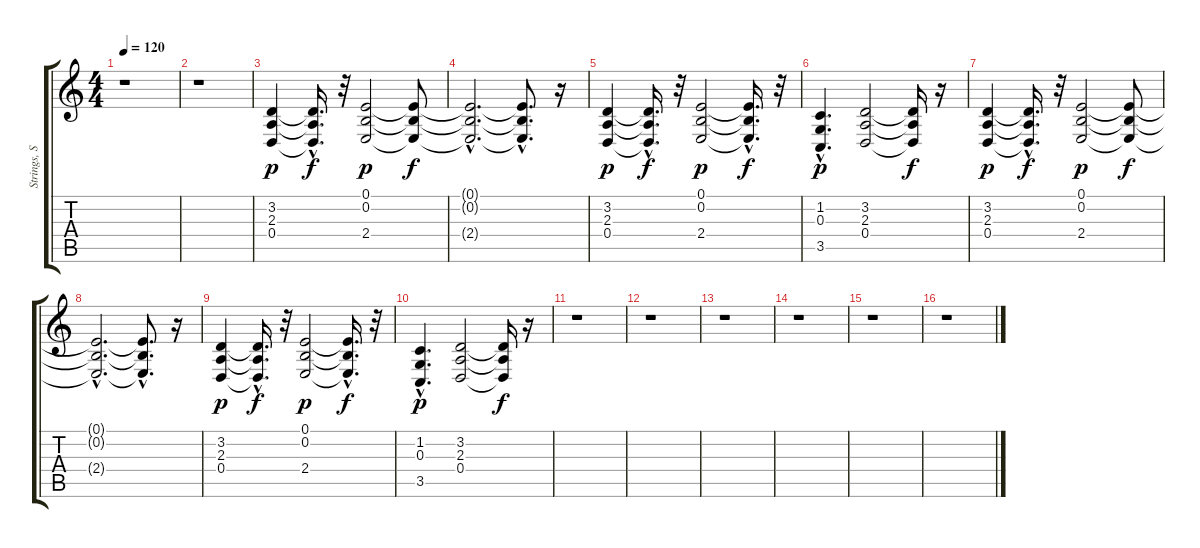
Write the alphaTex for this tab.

\track ("Strings, Synth Brass & Synth Lead" "Strings, S") {instrument stringensemble1}
\staff {score tabs}
\tuning (E4 B3 G3 D3 A2 E2) {hide}
\ts (4 4)
\tempo 120
\clef g2
\ks c
r.1{dy p instrument stringensemble1} |
r.1 |
(3.2 2.3 0.4).4 (3.2{hac t} 2.3{hac t} 0.4{hac t}).16{d dy f} r.32 (0.1 0.2 2.4).2{dy p} (0.1{t} 0.2{t} 2.4{t}).8{dy f} |
(0.1{hac t} 0.2{hac t} 2.4{hac t}).2{d} (0.1{hac t} 0.2{hac t} 2.4{hac t}).8{d} r.16 |
(3.2 2.3 0.4).4{dy p} (3.2{hac t} 2.3{hac t} 0.4{hac t}).16{d dy f} r.32 (0.1 0.2 2.4).2{dy p} (0.1{hac t} 0.2{hac t} 2.4{t}).16{d dy f} r.32 |
(1.2 0.3 3.5{hac}).4{d dy p} (3.2 2.3 0.4).2 (3.2{t} 2.3{t} 0.4{t}).16{dy f} r.16 |
(3.2 2.3 0.4).4{dy p} (3.2{hac t} 2.3{hac t} 0.4{hac t}).16{d dy f} r.32 (0.1 0.2 2.4).2{dy p} (0.1{t} 0.2{t} 2.4{t}).8{dy f} |
(0.1{hac t} 0.2{hac t} 2.4{hac t}).2{d} (0.1{hac t} 0.2{hac t} 2.4{hac t}).8{d} r.16 |
(3.2 2.3 0.4).4{dy p} (3.2{hac t} 2.3{hac t} 0.4{hac t}).16{d dy f} r.32 (0.1 0.2 2.4).2{dy p} (0.1{hac t} 0.2{hac t} 2.4{t}).16{d dy f} r.32 |
(1.2 0.3 3.5{hac}).4{d dy p} (3.2 2.3 0.4).2 (3.2{t} 2.3{t} 0.4{t}).16{dy f} r.16 |
r.1 |
r.1 |
r.1 |
r.1 |
r.1 |
r.1
